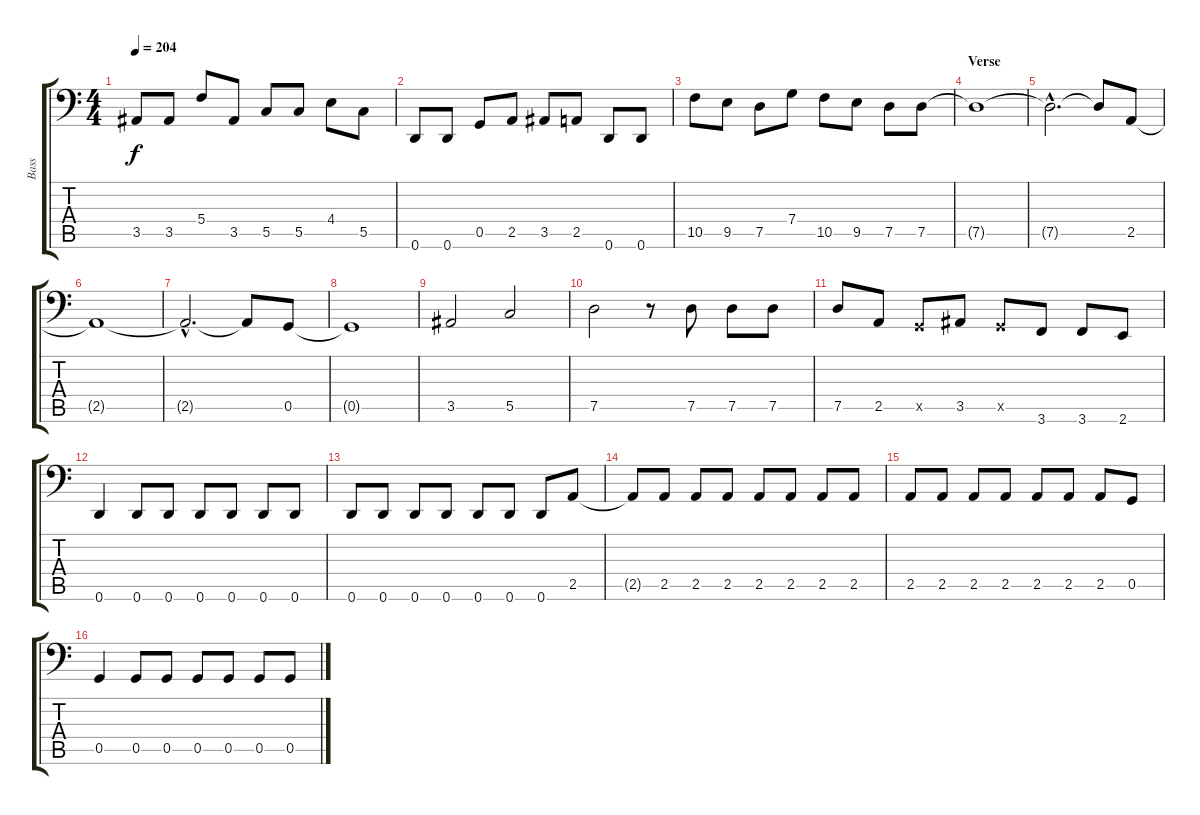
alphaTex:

\track ("Bass" "Bass") {instrument electricbasspick}
\staff {score tabs}
\tuning (D3 A2 F2 C2 G1 D1) {hide}
\ts (4 4)
\tempo 204
\clef f4
\ks c
3.5.8{dy f} 3.5.8 5.4.8 3.5.8 5.5.8 5.5.8 4.4.8 5.5.8 |
0.6.8 0.6.8 0.5.8 2.5.8 3.5.8 2.5.8 0.6.8 0.6.8 |
10.5.8 9.5.8 7.5.8 7.4.8 10.5.8 9.5.8 7.5.8 7.5.8 |
\section ("" "Verse")
7.5{t}.1 |
7.5{hac t}.2{d} 7.5{t}.8 2.5.8 |
2.5{t}.1 |
2.5{hac t}.2{d} 2.5{t}.8 0.5.8 |
0.5{t}.1 |
3.5.2 5.5.2 |
7.5.2 r.8 7.5.8 7.5.8 7.5.8 |
7.5.8 2.5.8 0.5{x}.8 3.5.8 0.5{x}.8 3.6.8 3.6.8 2.6.8 |
0.6.4 0.6.8 0.6.8 0.6.8 0.6.8 0.6.8 0.6.8 |
0.6.8 0.6.8 0.6.8 0.6.8 0.6.8 0.6.8 0.6.8 2.5.8 |
2.5{t}.8 2.5.8 2.5.8 2.5.8 2.5.8 2.5.8 2.5.8 2.5.8 |
2.5.8 2.5.8 2.5.8 2.5.8 2.5.8 2.5.8 2.5.8 0.5.8 |
0.5.4 0.5.8 0.5.8 0.5.8 0.5.8 0.5.8 0.5.8
